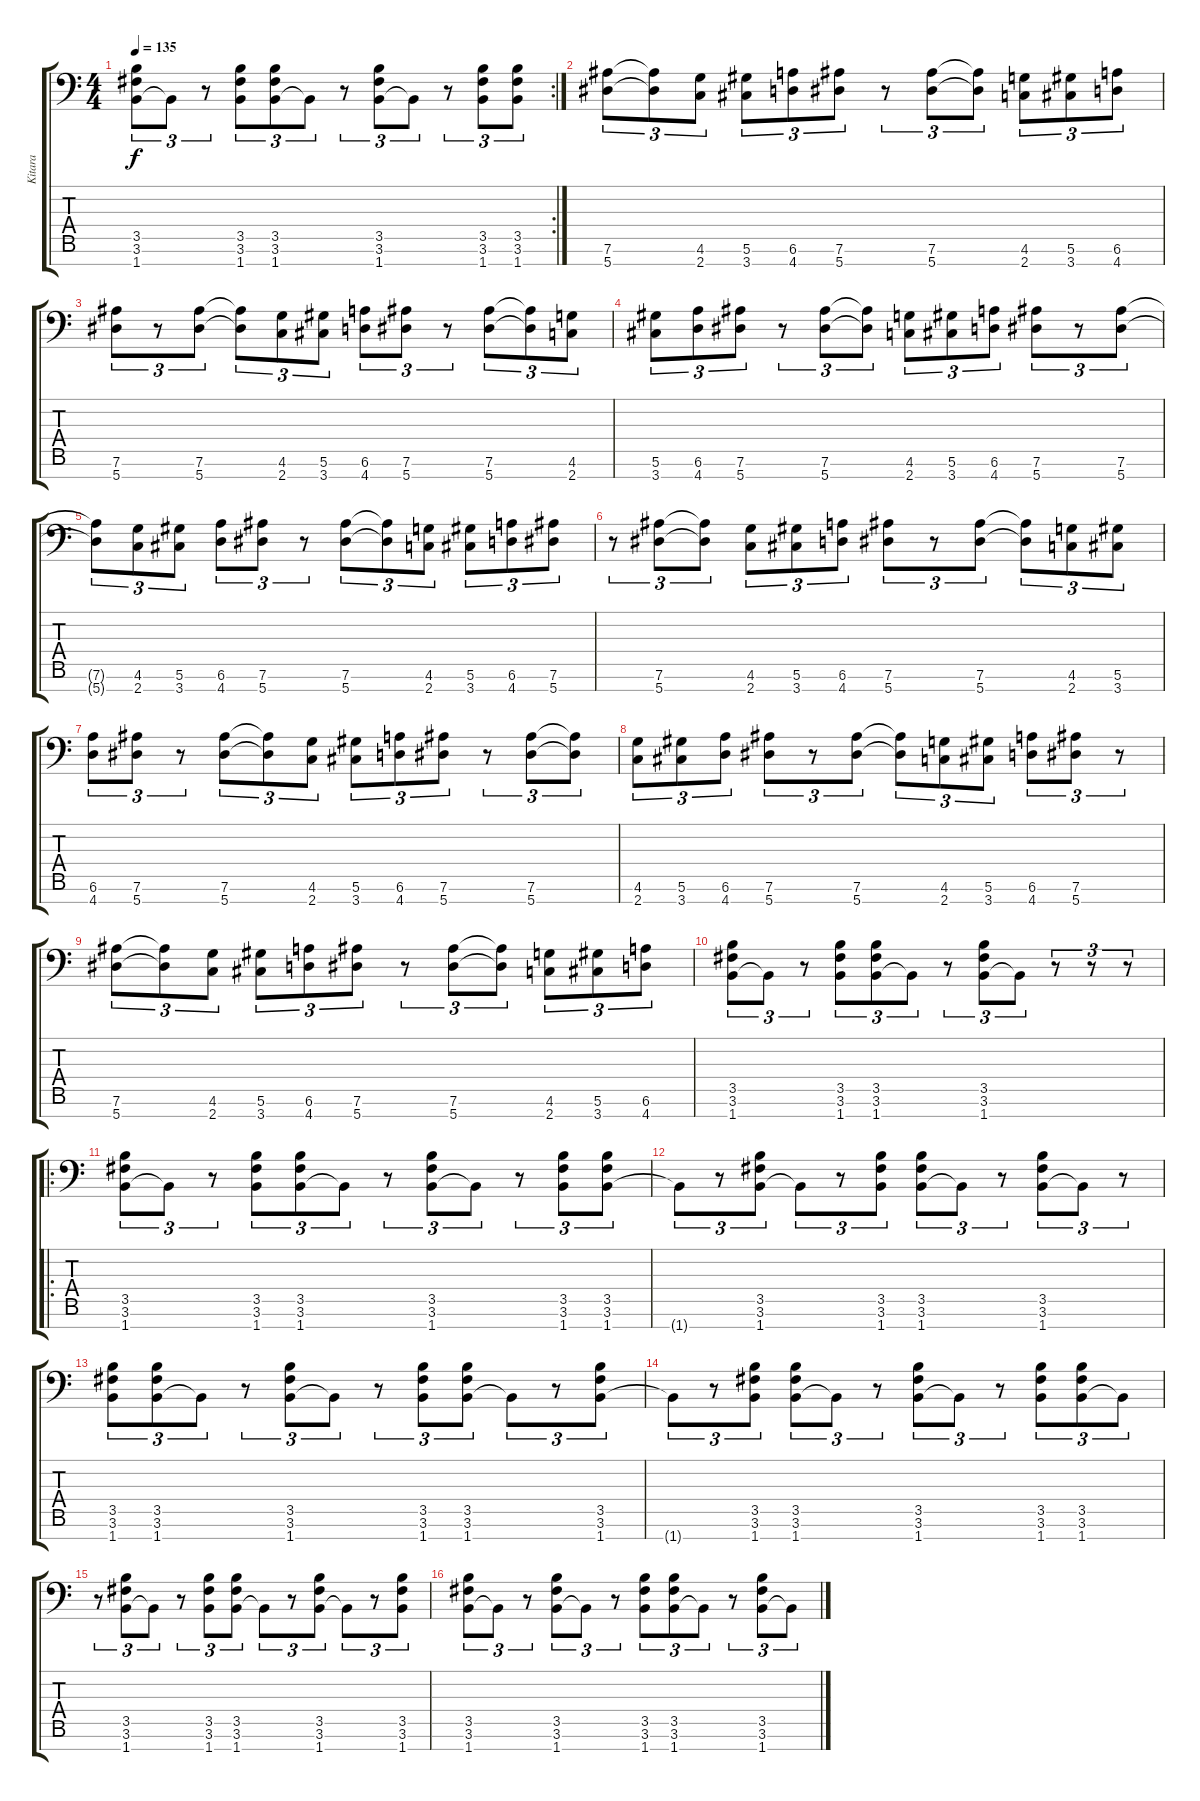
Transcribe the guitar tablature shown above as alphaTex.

\track ("Kitara" "Kitara") {instrument distortionguitar}
\staff {score tabs}
\tuning (Eb4 Bb3 Gb3 Db3 Ab2 Eb2 Bb1) {hide}
\rc 2
\ts (4 4)
\tempo 135
\clef f4
\ks c
(3.5 3.6 1.7).8{tu (3 2) dy f} 1.7{t}.8{tu (3 2)} r.8{tu (3 2)} (3.5 3.6 1.7).8{tu (3 2)} (3.5 3.6 1.7).8{tu (3 2)} 1.7{t}.8{tu (3 2)} r.8{tu (3 2)} (3.5 3.6 1.7).8{tu (3 2)} 1.7{t}.8{tu (3 2)} r.8{tu (3 2)} (3.5 3.6 1.7).8{tu (3 2)} (3.5 3.6 1.7).8{tu (3 2)} |
(7.6 5.7).8{tu (3 2)} (7.6{t} 5.7{t}).8{tu (3 2)} (4.6 2.7).8{tu (3 2)} (5.6 3.7).8{tu (3 2)} (6.6 4.7).8{tu (3 2)} (7.6 5.7).8{tu (3 2)} r.8{tu (3 2)} (7.6 5.7).8{tu (3 2)} (7.6{t} 5.7{t}).8{tu (3 2)} (4.6 2.7).8{tu (3 2)} (5.6 3.7).8{tu (3 2)} (6.6 4.7).8{tu (3 2)} |
(7.6 5.7).8{tu (3 2)} r.8{tu (3 2)} (7.6 5.7).8{tu (3 2)} (7.6{t} 5.7{t}).8{tu (3 2)} (4.6 2.7).8{tu (3 2)} (5.6 3.7).8{tu (3 2)} (6.6 4.7).8{tu (3 2)} (7.6 5.7).8{tu (3 2)} r.8{tu (3 2)} (7.6 5.7).8{tu (3 2)} (7.6{t} 5.7{t}).8{tu (3 2)} (4.6 2.7).8{tu (3 2)} |
(5.6 3.7).8{tu (3 2)} (6.6 4.7).8{tu (3 2)} (7.6 5.7).8{tu (3 2)} r.8{tu (3 2)} (7.6 5.7).8{tu (3 2)} (7.6{t} 5.7{t}).8{tu (3 2)} (4.6 2.7).8{tu (3 2)} (5.6 3.7).8{tu (3 2)} (6.6 4.7).8{tu (3 2)} (7.6 5.7).8{tu (3 2)} r.8{tu (3 2)} (7.6 5.7).8{tu (3 2)} |
(7.6{t} 5.7{t}).8{tu (3 2)} (4.6 2.7).8{tu (3 2)} (5.6 3.7).8{tu (3 2)} (6.6 4.7).8{tu (3 2)} (7.6 5.7).8{tu (3 2)} r.8{tu (3 2)} (7.6 5.7).8{tu (3 2)} (7.6{t} 5.7{t}).8{tu (3 2)} (4.6 2.7).8{tu (3 2)} (5.6 3.7).8{tu (3 2)} (6.6 4.7).8{tu (3 2)} (7.6 5.7).8{tu (3 2)} |
r.8{tu (3 2)} (7.6 5.7).8{tu (3 2)} (7.6{t} 5.7{t}).8{tu (3 2)} (4.6 2.7).8{tu (3 2)} (5.6 3.7).8{tu (3 2)} (6.6 4.7).8{tu (3 2)} (7.6 5.7).8{tu (3 2)} r.8{tu (3 2)} (7.6 5.7).8{tu (3 2)} (7.6{t} 5.7{t}).8{tu (3 2)} (4.6 2.7).8{tu (3 2)} (5.6 3.7).8{tu (3 2)} |
(6.6 4.7).8{tu (3 2)} (7.6 5.7).8{tu (3 2)} r.8{tu (3 2)} (7.6 5.7).8{tu (3 2)} (7.6{t} 5.7{t}).8{tu (3 2)} (4.6 2.7).8{tu (3 2)} (5.6 3.7).8{tu (3 2)} (6.6 4.7).8{tu (3 2)} (7.6 5.7).8{tu (3 2)} r.8{tu (3 2)} (7.6 5.7).8{tu (3 2)} (7.6{t} 5.7{t}).8{tu (3 2)} |
(4.6 2.7).8{tu (3 2)} (5.6 3.7).8{tu (3 2)} (6.6 4.7).8{tu (3 2)} (7.6 5.7).8{tu (3 2)} r.8{tu (3 2)} (7.6 5.7).8{tu (3 2)} (7.6{t} 5.7{t}).8{tu (3 2)} (4.6 2.7).8{tu (3 2)} (5.6 3.7).8{tu (3 2)} (6.6 4.7).8{tu (3 2)} (7.6 5.7).8{tu (3 2)} r.8{tu (3 2)} |
(7.6 5.7).8{tu (3 2)} (7.6{t} 5.7{t}).8{tu (3 2)} (4.6 2.7).8{tu (3 2)} (5.6 3.7).8{tu (3 2)} (6.6 4.7).8{tu (3 2)} (7.6 5.7).8{tu (3 2)} r.8{tu (3 2)} (7.6 5.7).8{tu (3 2)} (7.6{t} 5.7{t}).8{tu (3 2)} (4.6 2.7).8{tu (3 2)} (5.6 3.7).8{tu (3 2)} (6.6 4.7).8{tu (3 2)} |
(3.5 3.6 1.7).8{tu (3 2)} 1.7{t}.8{tu (3 2)} r.8{tu (3 2)} (3.5 3.6 1.7).8{tu (3 2)} (3.5 3.6 1.7).8{tu (3 2)} 1.7{t}.8{tu (3 2)} r.8{tu (3 2)} (3.5 3.6 1.7).8{tu (3 2)} 1.7{t}.8{tu (3 2)} r.8{tu (3 2)} r.8{tu (3 2)} r.8{tu (3 2)} |
\ro
(3.5 3.6 1.7).8{tu (3 2)} 1.7{t}.8{tu (3 2)} r.8{tu (3 2)} (3.5 3.6 1.7).8{tu (3 2)} (3.5 3.6 1.7).8{tu (3 2)} 1.7{t}.8{tu (3 2)} r.8{tu (3 2)} (3.5 3.6 1.7).8{tu (3 2)} 1.7{t}.8{tu (3 2)} r.8{tu (3 2)} (3.5 3.6 1.7).8{tu (3 2)} (3.5 3.6 1.7).8{tu (3 2)} |
1.7{t}.8{tu (3 2)} r.8{tu (3 2)} (3.5 3.6 1.7).8{tu (3 2)} 1.7{t}.8{tu (3 2)} r.8{tu (3 2)} (3.5 3.6 1.7).8{tu (3 2)} (3.5 3.6 1.7).8{tu (3 2)} 1.7{t}.8{tu (3 2)} r.8{tu (3 2)} (3.5 3.6 1.7).8{tu (3 2)} 1.7{t}.8{tu (3 2)} r.8{tu (3 2)} |
(3.5 3.6 1.7).8{tu (3 2)} (3.5 3.6 1.7).8{tu (3 2)} 1.7{t}.8{tu (3 2)} r.8{tu (3 2)} (3.5 3.6 1.7).8{tu (3 2)} 1.7{t}.8{tu (3 2)} r.8{tu (3 2)} (3.5 3.6 1.7).8{tu (3 2)} (3.5 3.6 1.7).8{tu (3 2)} 1.7{t}.8{tu (3 2)} r.8{tu (3 2)} (3.5 3.6 1.7).8{tu (3 2)} |
1.7{t}.8{tu (3 2)} r.8{tu (3 2)} (3.5 3.6 1.7).8{tu (3 2)} (3.5 3.6 1.7).8{tu (3 2)} 1.7{t}.8{tu (3 2)} r.8{tu (3 2)} (3.5 3.6 1.7).8{tu (3 2)} 1.7{t}.8{tu (3 2)} r.8{tu (3 2)} (3.5 3.6 1.7).8{tu (3 2)} (3.5 3.6 1.7).8{tu (3 2)} 1.7{t}.8{tu (3 2)} |
r.8{tu (3 2)} (3.5 3.6 1.7).8{tu (3 2)} 1.7{t}.8{tu (3 2)} r.8{tu (3 2)} (3.5 3.6 1.7).8{tu (3 2)} (3.5 3.6 1.7).8{tu (3 2)} 1.7{t}.8{tu (3 2)} r.8{tu (3 2)} (3.5 3.6 1.7).8{tu (3 2)} 1.7{t}.8{tu (3 2)} r.8{tu (3 2)} (3.5 3.6 1.7).8{tu (3 2)} |
(3.5 3.6 1.7).8{tu (3 2)} 1.7{t}.8{tu (3 2)} r.8{tu (3 2)} (3.5 3.6 1.7).8{tu (3 2)} 1.7{t}.8{tu (3 2)} r.8{tu (3 2)} (3.5 3.6 1.7).8{tu (3 2)} (3.5 3.6 1.7).8{tu (3 2)} 1.7{t}.8{tu (3 2)} r.8{tu (3 2)} (3.5 3.6 1.7).8{tu (3 2)} 1.7{t}.8{tu (3 2)}
